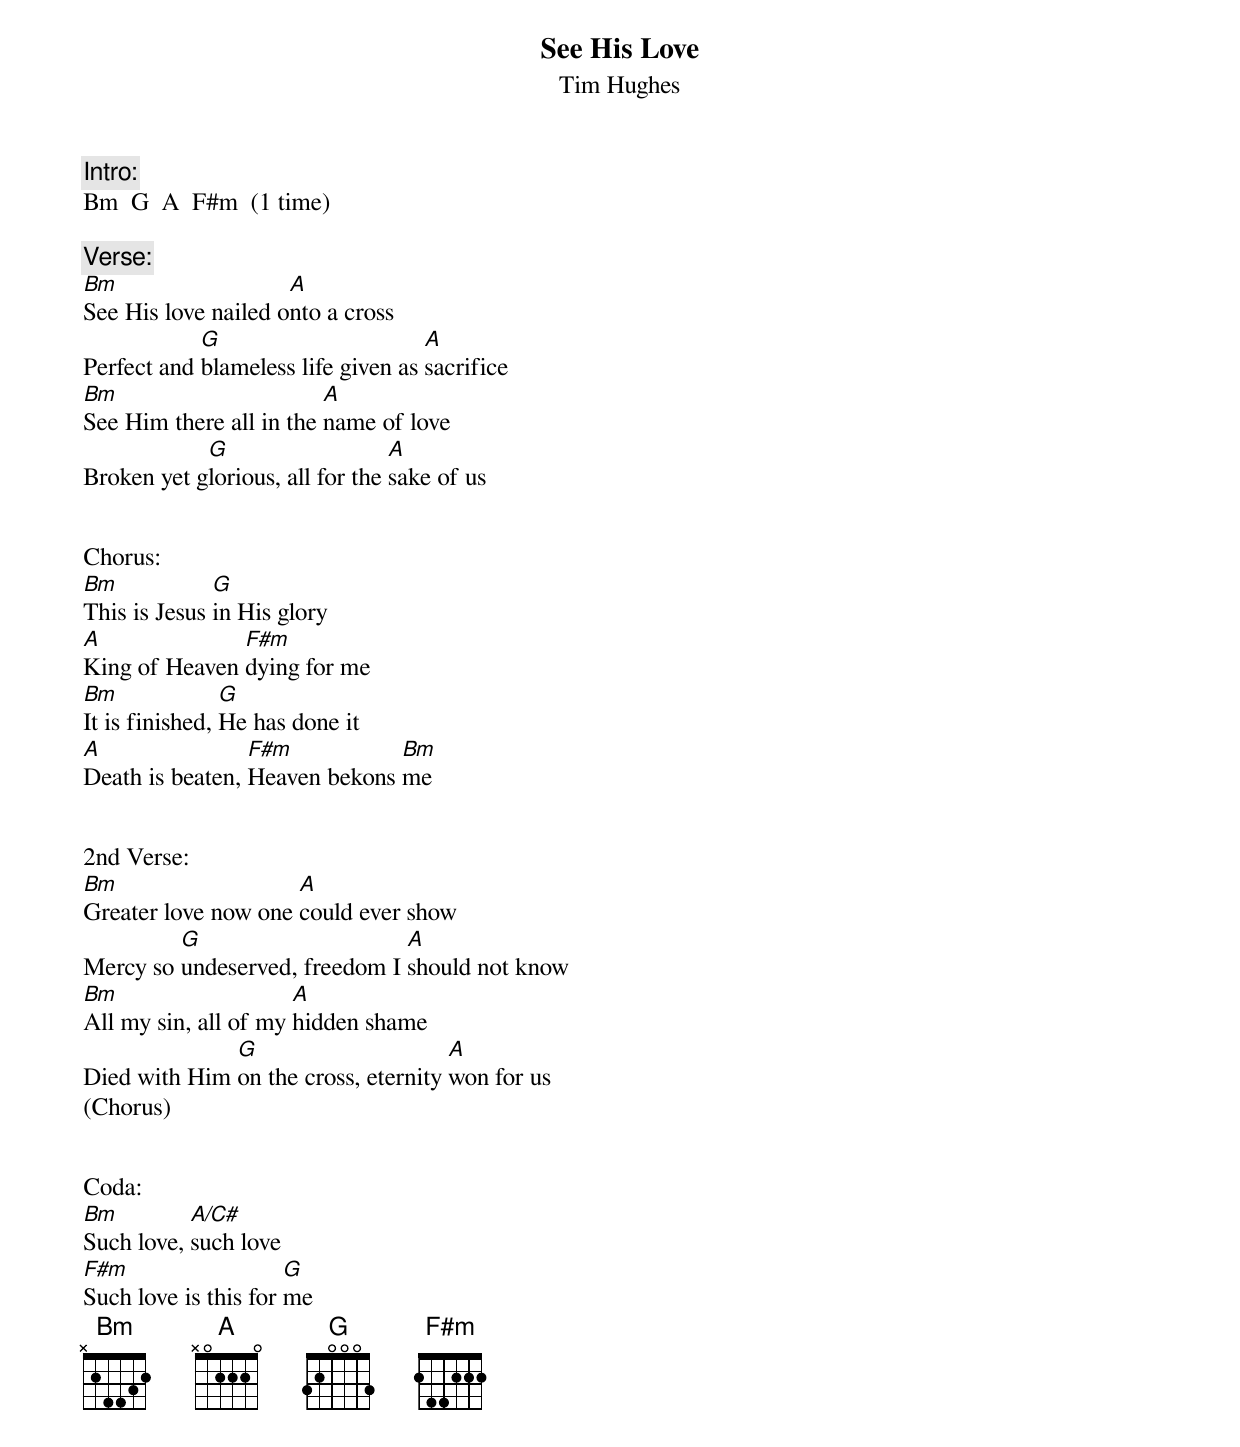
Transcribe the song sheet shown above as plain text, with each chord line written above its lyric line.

See His Love
Tim Hughes

Intro:
Bm  G  A  F#m  (1 time)

Verse:
Bm                   A
See His love nailed onto a cross
            G                       A
Perfect and blameless life given as sacrifice
Bm                       A
See Him there all in the name of love
            G                    A
Broken yet glorious, all for the sake of us


Chorus:
Bm            G
This is Jesus in His glory
A              F#m
King of Heaven dying for me
Bm              G
It is finished, He has done it
A                F#m           Bm
Death is beaten, Heaven bekons me


2nd Verse:
Bm                   A
Greater love now one could ever show
         G                     A
Mercy so undeserved, freedom I should not know
Bm                    A
All my sin, all of my hidden shame
              G                      A
Died with Him on the cross, eternity won for us
(Chorus)


Coda:
Bm         A/C#
Such love, such love
F#m                   G
Such love is this for me
